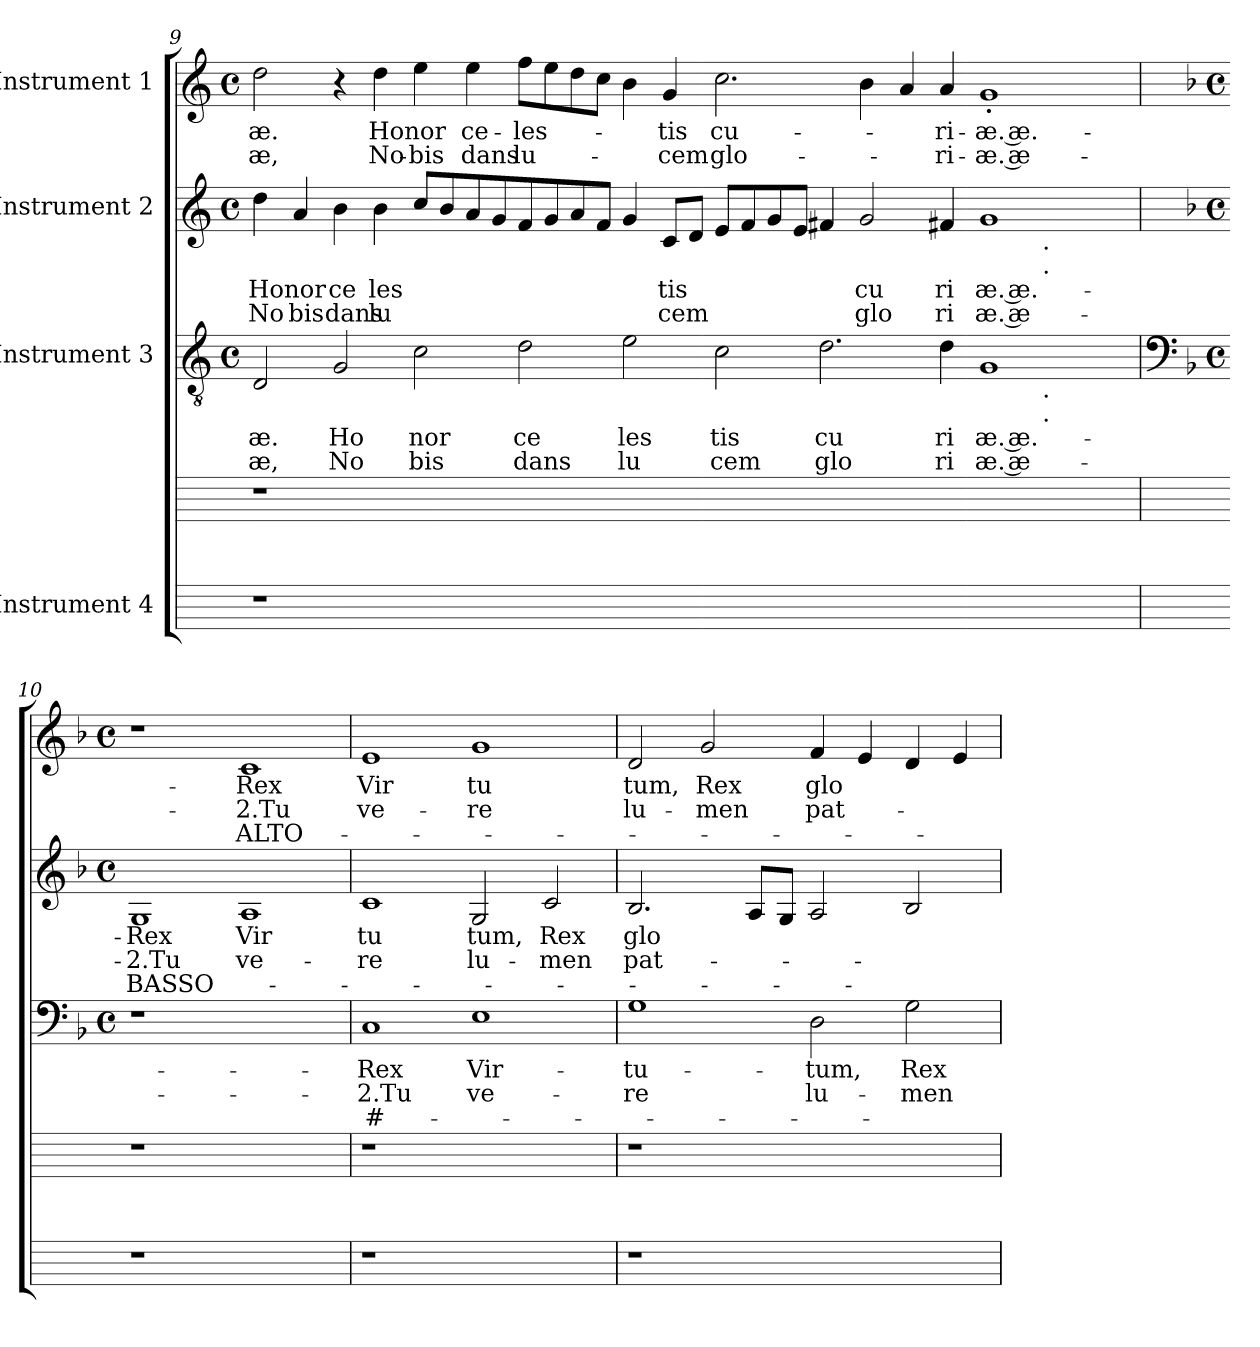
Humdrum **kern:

**kern	**kern	**kern	**text	**text	**text	**kern	**text	**text	**text	**kern	**text	**text	**text
*part4	*part4	*part3	*part3	*part3	*part3	*part2	*part2	*part2	*part2	*part1	*part1	*part1	*part1
*staff5	*staff4	*staff3	*staff3	*staff3	*staff3	*staff2	*staff2	*staff2	*staff2	*staff1	*staff1	*staff1	*staff1
*I"Instrument 4	*	*I"Instrument 3	*	*	*	*I"Instrument 2	*	*	*	*I"Instrument 1	*	*	*
!!LO:PB:g=z
*	*	*clefGv2	*	*	*	*clefG2	*	*	*	*clefG2	*	*	*
*	*	*M4/4	*	*	*	*M4/4	*	*	*	*M4/4	*	*	*
*	*	*met(c)	*	*	*	*met(c)	*	*	*	*met(c)	*	*	*
=9	=9	=9	=9	=9	=9	=9	=9	=9	=9	=9	=9	=9	=9
!	!	!	!LO:LY:b:cj	!LO:LY:b:cj	!	!	!LO:LY:b	!LO:LY:b:cj	!	!	!LO:LY:b:cj	!LO:LY:b:cj	!
*	*	*^	*	*	*	*^	*	*	*	*	*	*	*
1r	1r	2D/	1ryy	æ.	æ,	.	4dd\	1ryy	Honor	No	.	2dd\	æ.	æ,	.
!	!	!	!	!	!	!	!	!	!	!LO:LY:b:cj	!	!	!	!	!
.	.	.	.	.	.	.	4a/	.	.	bis	.	.	.	.	.
!	!	!	!	!LO:LY:b:cj	!LO:LY:b:cj	!	!	!	!LO:LY:b:cj	!LO:LY:b:cj	!	!	!	!	!
.	.	2G/	.	Ho	No	.	4b\	.	ce	dans	.	4r	.	.	.
!	!	!	!	!	!	!	!	!	!LO:LY:b	!LO:LY:b:cj	!	!	!LO:LY:b	!LO:LY:b:cj	!
.	.	.	.	.	.	.	4b\	.	les	lu	.	4dd\	Honor	No-	.
!	!	!	!	!LO:LY:b:cj	!LO:LY:b:cj	!	!	!	!	!	!	!	!	!LO:LY:b:cj	!
00ryy	00ryy	2c\	1ryy	nor	bis	.	8cc/L	1ryy	.	.	.	4ee\	.	-bis	.
.	.	.	.	.	.	.	8b/	.	.	.	.	.	.	.	.
!	!	!	!	!	!	!	!	!	!	!	!	!	!LO:LY:b:cj	!LO:LY:b:cj	!
.	.	.	.	.	.	.	8a/	.	.	.	.	4ee\	ce-	-dans	.
.	.	.	.	.	.	.	8g/	.	.	.	.	.	.	.	.
!	!	!	!	!LO:LY:b:cj	!LO:LY:b:cj	!	!	!	!	!	!	!	!LO:LY:b	!LO:LY:b:cj	!
.	.	2d\	.	ce	dans	.	8f/	.	.	.	.	8ff\L	les-	-lu-	.
.	.	.	.	.	.	.	8g/	.	.	.	.	8ee\	.	.	.
.	.	.	.	.	.	.	8a/	.	.	.	.	8dd\	.	.	.
.	.	.	.	.	.	.	8f/J	.	.	.	.	8cc\J	.	.	.
!	!	!	!	!LO:LY:b:cj	!LO:LY:b:cj	!	!	!	!	!	!	!	!	!	!
.	.	2e\	1ryy	les	lu	.	4g/	1ryy	.	.	.	4b\	.	.	.
!	!	!	!	!	!	!	!	!	!LO:LY:b	!LO:LY:b	!	!	!LO:LY:b:cj	!LO:LY:b:cj	!
.	.	.	.	.	.	.	8c/L	.	tis	cem	.	4g/	-tis	cem	.
.	.	.	.	.	.	.	8d/J	.	.	.	.	.	.	.	.
!	!	!	!	!LO:LY:b:cj	!LO:LY:b:cj	!	!	!	!	!	!	!	!LO:LY:b:cj	!LO:LY:b	!
.	.	2c\	.	tis	cem	.	8e/L	.	.	.	.	2.cc\	cu-	-glo-	.
.	.	.	.	.	.	.	8f/	.	.	.	.	.	.	.	.
.	.	.	.	.	.	.	8g/	.	.	.	.	.	.	.	.
.	.	.	.	.	.	.	8e/J	.	.	.	.	.	.	.	.
!	!	!	!	!LO:LY:b:cj	!LO:LY:b:cj	!	!	!	!	!	!	!	!	!	!
.	.	2.d\	1ryy	cu	glo	.	4f#X/	1ryy	.	.	.	.	.	.	.
!	!	!	!	!	!	!	!	!	!LO:LY:b:cj	!LO:LY:b:cj	!	!	!	!	!
.	.	.	.	.	.	.	2g/	.	cu	glo	.	4b\	.	.	.
.	.	.	.	.	.	.	.	.	.	.	.	4a/	.	.	.
!	!	!	!	!LO:LY:b:cj	!LO:LY:b:cj	!	!	!	!LO:LY:b:cj	!LO:LY:b:cj	!	!	!LO:LY:b:cj	!LO:LY:b:cj	!
.	.	4d\	.	ri	ri	.	4f#X/	.	ri	ri	.	4a/	-ri-	-ri-	.
!	!	!	!	!LO:LY:b:cj	!LO:LY:b:cj	!	!	!	!LO:LY:b:cj	!LO:LY:b:cj	!	!	!LO:LY:b:cj	!LO:LY:b:cj	!
.	.	1G	4ryy	æ. æ.-	-æ. æ-	.	1g	4ryy	æ. æ.-	-æ. æ-	.	1g>'>	-æ. æ.-	-æ. æ-	.
.	.	.	16.ryy	.	.	.	.	16.ryy	.	.	.	.	.	.	.
!	!	!	!	!	!	!	!	!LO:TX:b:t=.	!	!	!	!	!	!	!
!	!	!	!	!	!	!	!	!LO:TX:b:t=.	!	!	!	!	!	!	!
!	!	!	!LO:TX:b:t=.	!	!	!	!	!	!	!	!	!	!	!	!
!	!	!	!LO:TX:b:t=.	!	!	!	!	!	!	!	!	!	!	!	!
.	.	.	2ryy	.	.	.	.	2ryy	.	.	.	.	.	.	.
.	.	.	8ryy	.	.	.	.	8ryy	.	.	.	.	.	.	.
.	.	.	32ryy	.	.	.	.	32ryy	.	.	.	.	.	.	.
*	*	*v	*v	*	*	*	*	*	*	*	*	*	*	*	*
*	*	*	*	*	*	*v	*v	*	*	*	*	*	*	*
!!LO:PB:g=z
=10	=10	=10	=10	=10	=10	=10	=10	=10	=10	=10	=10	=10	=10
*	*	*clefF4	*	*	*	*	*	*	*	*	*	*	*
*	*	*k[b-]	*	*	*	*k[b-]	*	*	*	*k[b-]	*	*	*
*	*	*F:	*	*	*	*F:	*	*	*	*F:	*	*	*
*	*	*M4/4	*	*	*	*M4/4	*	*	*	*M4/4	*	*	*
*	*	*met(c)	*	*	*	*met(c)	*	*	*	*met(c)	*	*	*
*	*	*^	*	*	*	*^	*	*	*	*	*	*	*
!	!	!	!	!	!	!	!	!	!LO:LY:b:cj	!LO:LY:b:rj	!LO:LY:b:rj	!	!	!	!
*	*	*v	*v	*	*	*	*	*	*	*	*	*	*	*	*
*	*	*	*	*	*	*v	*v	*	*	*	*	*	*	*
1r	1r	1r	.	.	.	1G	-Rex	2.Tu	BASSO-	1r	.	.	.
!	!	!	!	!	!	!	!LO:LY:b:cj	!LO:LY:b:cj	!	!	!LO:LY:b:cj	!LO:LY:b:rj	!LO:LY:b:rj
1ryy	1ryy	1ryy	.	.	.	1A	-Vir	ve-	.	1c	-Rex	2.Tu	ALTO-
=11	=11	=11	=11	=11	=11	=11	=11	=11	=11	=11	=11	=11	=11
!	!	!	!LO:LY:b:cj	!LO:LY:b:rj	!LO:LY:b:rj	!	!LO:LY:b:cj	!LO:LY:b:cj	!	!	!LO:LY:b:cj	!LO:LY:b:cj	!
1r	1r	1C	-Rex	2.Tu	#-	1c	-tu	re	.	1e	-Vir	ve-	.
!	!	!	!LO:LY:b:cj	!LO:LY:b:cj	!	!	!LO:LY:b:cj	!LO:LY:b:cj	!	!	!LO:LY:b:cj	!LO:LY:b:cj	!
1ryy	1ryy	1E	-Vir-	-ve-	.	2G/	tum,	lu-	.	1g	-tu	re	.
!	!	!	!	!	!	!	!LO:LY:b:cj	!LO:LY:b:cj	!	!	!	!	!
.	.	.	.	.	.	2c/	-Rex	men	.	.	.	.	.
=12	=12	=12	=12	=12	=12	=12	=12	=12	=12	=12	=12	=12	=12
!	!	!	!LO:LY:b:cj	!LO:LY:b:cj	!	!	!LO:LY:b	!LO:LY:b	!	!	!LO:LY:b:cj	!LO:LY:b:cj	!
1r	1r	1G	-tu-	-re	.	2.B-/	glo	pat-	.	2d/	tum,	lu-	.
!	!	!	!	!	!	!	!	!	!	!	!LO:LY:b:cj	!LO:LY:b:cj	!
.	.	.	.	.	.	.	.	.	.	2g/	-Rex	men	.
.	.	.	.	.	.	8A/L	.	.	.	.	.	.	.
.	.	.	.	.	.	8G/J	.	.	.	.	.	.	.
!	!	!	!LO:LY:b:cj	!LO:LY:b:cj	!	!	!	!	!	!	!LO:LY:b	!LO:LY:b	!
1ryy	1ryy	2D\	tum,	lu-	.	2A/	.	.	.	4f/	glo	pat-	.
.	.	.	.	.	.	.	.	.	.	4e/	.	.	.
!	!	!	!LO:LY:b:cj	!LO:LY:b:cj	!	!	!	!	!	!	!	!	!
.	.	2G\	-Rex	men	.	2B-/	.	.	.	4d/	.	.	.
.	.	.	.	.	.	.	.	.	.	4e/	.	.	.
=	=	=	=	=	=	=	=	=	=	=	=	=	=
*-	*-	*-	*-	*-	*-	*-	*-	*-	*-	*-	*-	*-	*-
